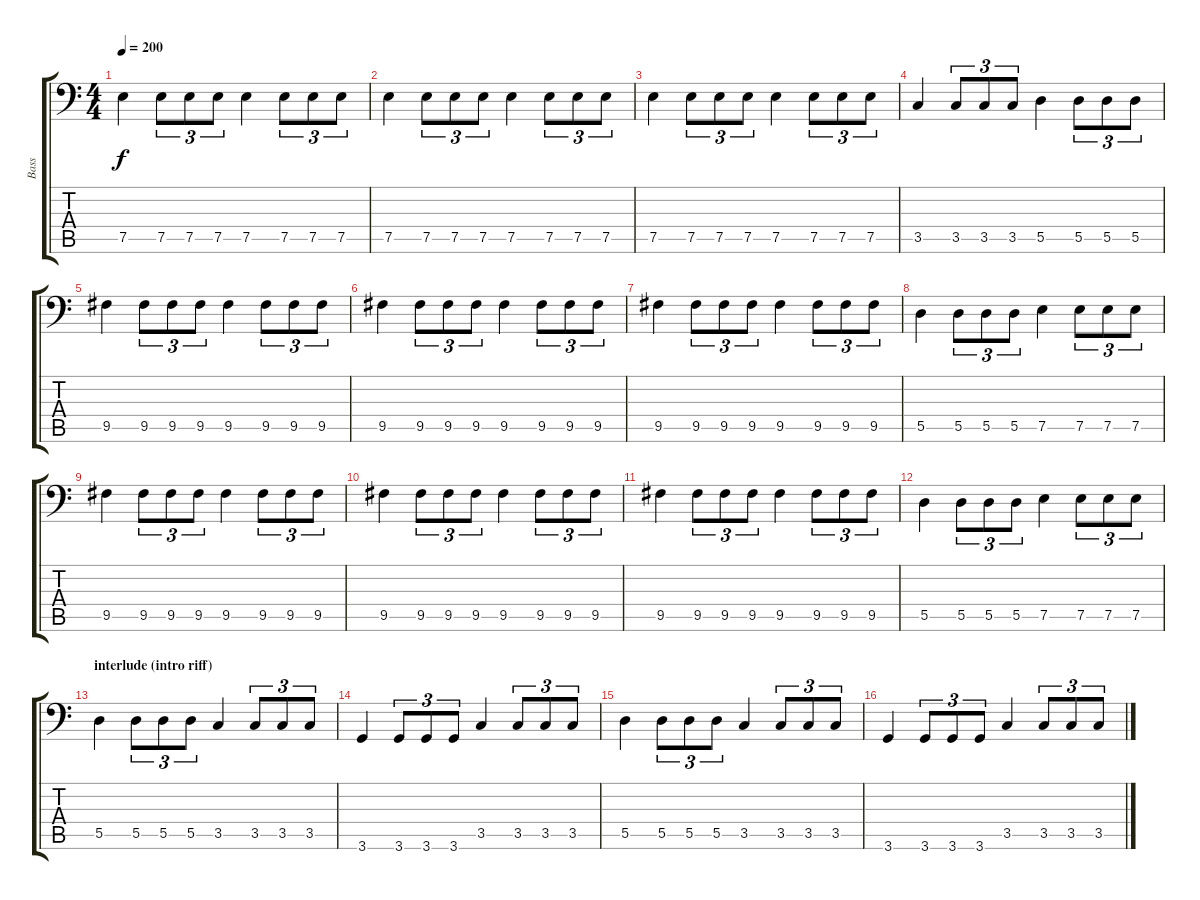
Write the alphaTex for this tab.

\track ("Bass" "Bass") {instrument electricbassfinger}
\staff {score tabs}
\tuning (E3 B2 G2 D2 A1 E1) {hide}
\ts (4 4)
\tempo 200
\clef f4
\ks c
7.5.4{dy f} 7.5.8{tu (3 2)} 7.5.8{tu (3 2)} 7.5.8{tu (3 2)} 7.5.4 7.5.8{tu (3 2)} 7.5.8{tu (3 2)} 7.5.8{tu (3 2)} |
7.5.4 7.5.8{tu (3 2)} 7.5.8{tu (3 2)} 7.5.8{tu (3 2)} 7.5.4 7.5.8{tu (3 2)} 7.5.8{tu (3 2)} 7.5.8{tu (3 2)} |
7.5.4 7.5.8{tu (3 2)} 7.5.8{tu (3 2)} 7.5.8{tu (3 2)} 7.5.4 7.5.8{tu (3 2)} 7.5.8{tu (3 2)} 7.5.8{tu (3 2)} |
3.5.4 3.5.8{tu (3 2)} 3.5.8{tu (3 2)} 3.5.8{tu (3 2)} 5.5.4 5.5.8{tu (3 2)} 5.5.8{tu (3 2)} 5.5.8{tu (3 2)} |
9.5.4 9.5.8{tu (3 2)} 9.5.8{tu (3 2)} 9.5.8{tu (3 2)} 9.5.4 9.5.8{tu (3 2)} 9.5.8{tu (3 2)} 9.5.8{tu (3 2)} |
9.5.4 9.5.8{tu (3 2)} 9.5.8{tu (3 2)} 9.5.8{tu (3 2)} 9.5.4 9.5.8{tu (3 2)} 9.5.8{tu (3 2)} 9.5.8{tu (3 2)} |
9.5.4 9.5.8{tu (3 2)} 9.5.8{tu (3 2)} 9.5.8{tu (3 2)} 9.5.4 9.5.8{tu (3 2)} 9.5.8{tu (3 2)} 9.5.8{tu (3 2)} |
5.5.4 5.5.8{tu (3 2)} 5.5.8{tu (3 2)} 5.5.8{tu (3 2)} 7.5.4 7.5.8{tu (3 2)} 7.5.8{tu (3 2)} 7.5.8{tu (3 2)} |
9.5.4 9.5.8{tu (3 2)} 9.5.8{tu (3 2)} 9.5.8{tu (3 2)} 9.5.4 9.5.8{tu (3 2)} 9.5.8{tu (3 2)} 9.5.8{tu (3 2)} |
9.5.4 9.5.8{tu (3 2)} 9.5.8{tu (3 2)} 9.5.8{tu (3 2)} 9.5.4 9.5.8{tu (3 2)} 9.5.8{tu (3 2)} 9.5.8{tu (3 2)} |
9.5.4 9.5.8{tu (3 2)} 9.5.8{tu (3 2)} 9.5.8{tu (3 2)} 9.5.4 9.5.8{tu (3 2)} 9.5.8{tu (3 2)} 9.5.8{tu (3 2)} |
5.5.4 5.5.8{tu (3 2)} 5.5.8{tu (3 2)} 5.5.8{tu (3 2)} 7.5.4 7.5.8{tu (3 2)} 7.5.8{tu (3 2)} 7.5.8{tu (3 2)} |
\section ("" "interlude (intro riff)")
5.5.4 5.5.8{tu (3 2)} 5.5.8{tu (3 2)} 5.5.8{tu (3 2)} 3.5.4 3.5.8{tu (3 2)} 3.5.8{tu (3 2)} 3.5.8{tu (3 2)} |
3.6.4 3.6.8{tu (3 2)} 3.6.8{tu (3 2)} 3.6.8{tu (3 2)} 3.5.4 3.5.8{tu (3 2)} 3.5.8{tu (3 2)} 3.5.8{tu (3 2)} |
5.5.4 5.5.8{tu (3 2)} 5.5.8{tu (3 2)} 5.5.8{tu (3 2)} 3.5.4 3.5.8{tu (3 2)} 3.5.8{tu (3 2)} 3.5.8{tu (3 2)} |
3.6.4 3.6.8{tu (3 2)} 3.6.8{tu (3 2)} 3.6.8{tu (3 2)} 3.5.4 3.5.8{tu (3 2)} 3.5.8{tu (3 2)} 3.5.8{tu (3 2)}
